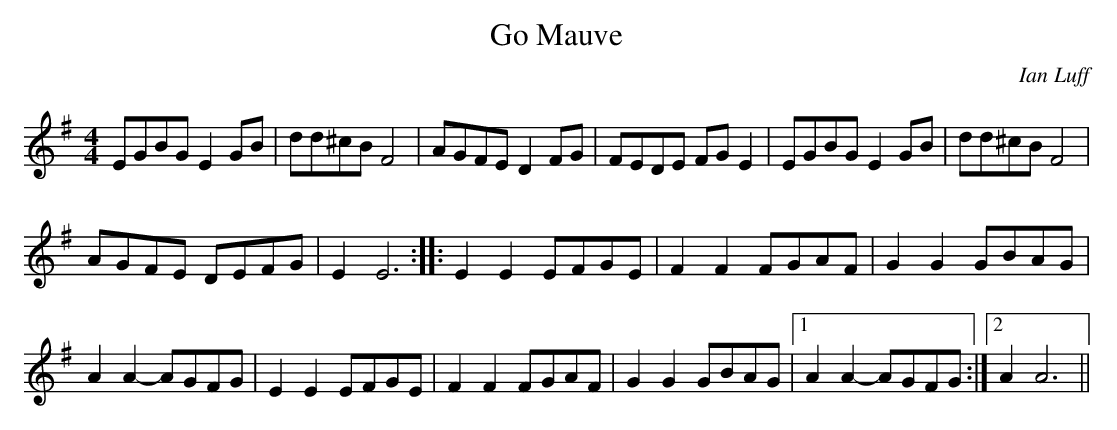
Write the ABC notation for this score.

X:1
T:Go Mauve
C:Ian Luff
L:1/8
M:4/4
K:E minor
EGBG E2GB | dd^cB F4 | AGFE D2FG | FEDE FGE2 | EGBG E2GB | dd^cB F4 |
AGFE DEFG | E2 E6 :: E2E2 EFGE | F2F2 FGAF | G2G2 GBAG |
A2 A2- AGFG | E2E2 EFGE | F2F2 FGAF | G2G2 GBAG |1 A2 A2- AGFG :|2 A2 A6 ||
